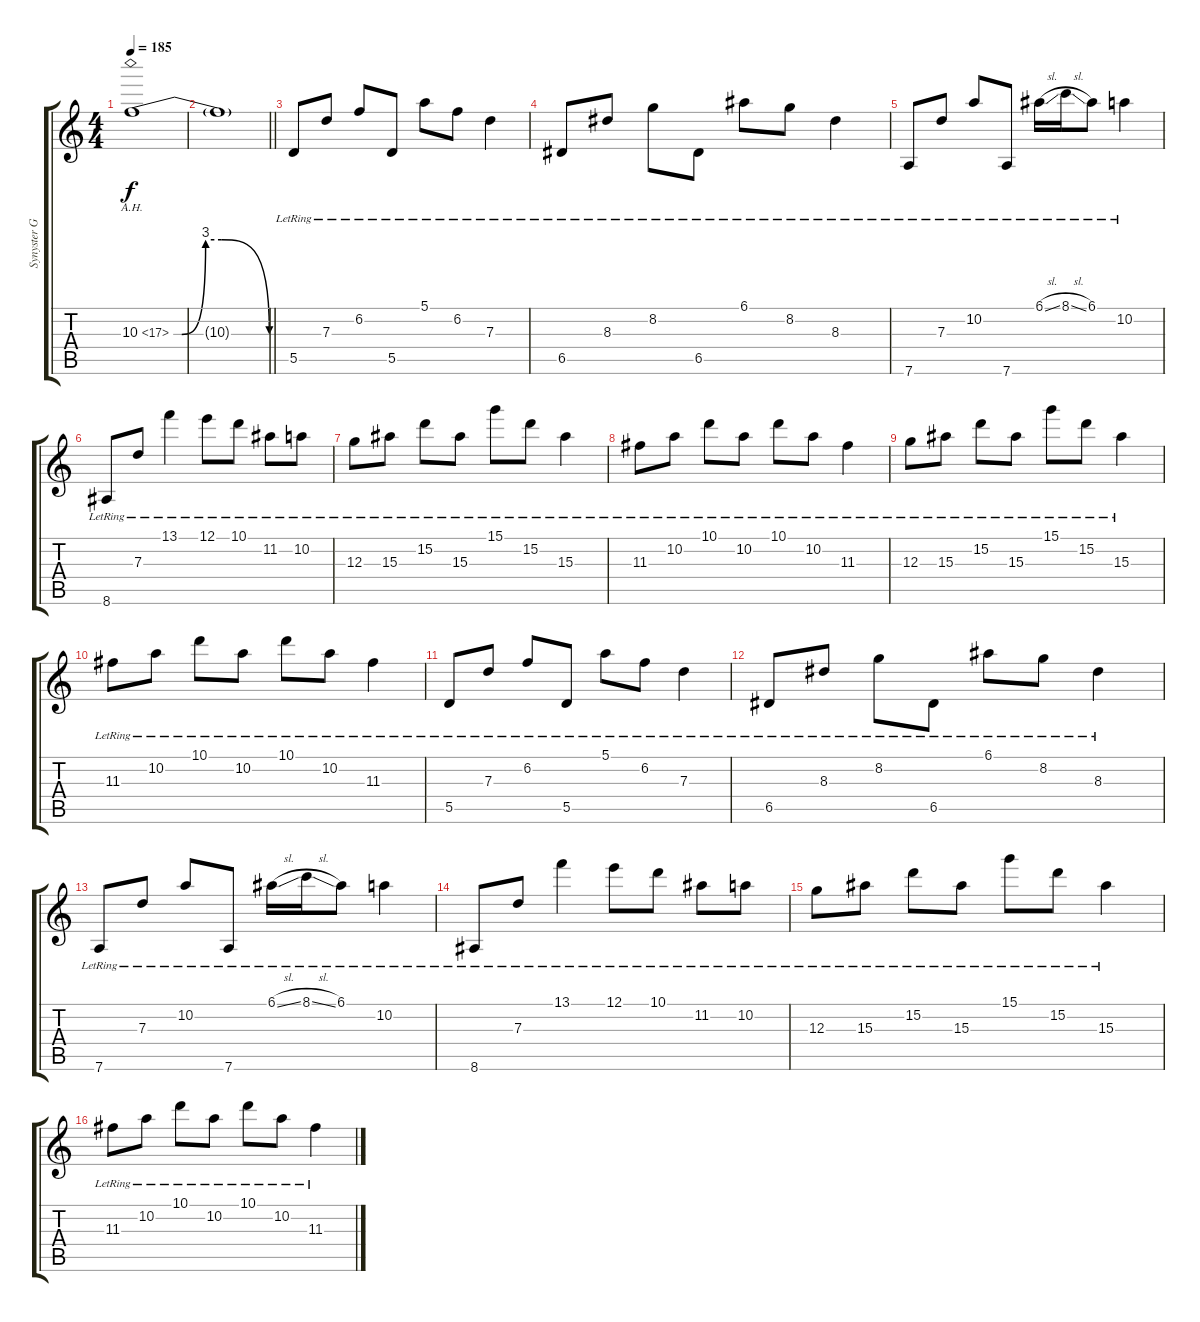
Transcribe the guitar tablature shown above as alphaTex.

\track ("Synyster Gates" "Synyster G") {instrument distortionguitar}
\staff {score tabs}
\tuning (E4 B3 G3 D3 A2 D2) {hide}
\ts (4 4)
\tempo 185
\clef g2
\ks c
10.3{be (custom 0 0 5 0 20 12 30 12 60 0) ah 7}.1{dy f} |
\barLineRight lightlight
10.3{t}.1 |
5.5{lr}.8{instrument electricguitarjazz} 7.3{lr}.8 6.2{lr}.8 5.5{lr}.8 5.1{lr}.8 6.2{lr}.8 7.3{lr}.4 |
6.5{lr}.8 8.3{lr}.8 8.2{lr}.8 6.5{lr}.8 6.1{lr}.8 8.2{lr}.8 8.3{lr}.4 |
7.6{lr}.8 7.3{lr}.8 10.2{lr}.8 7.6{lr}.8 6.1{sl lr}.16 8.1{sl lr}.16 6.1{lr}.8 10.2{lr}.4 |
8.6{lr}.8 7.3{lr}.8 13.1{lr}.4 12.1{lr}.8 10.1{lr}.8 11.2{lr}.8 10.2{lr}.8 |
12.3{lr}.8 15.3{lr}.8 15.2{lr}.8 15.3{lr}.8 15.1{lr}.8 15.2{lr}.8 15.3{lr}.4 |
11.3{lr}.8 10.2{lr}.8 10.1{lr}.8 10.2{lr}.8 10.1{lr}.8 10.2{lr}.8 11.3{lr}.4 |
12.3{lr}.8 15.3{lr}.8 15.2{lr}.8 15.3{lr}.8 15.1{lr}.8 15.2{lr}.8 15.3{lr}.4 |
11.3{lr}.8 10.2{lr}.8 10.1{lr}.8 10.2{lr}.8 10.1{lr}.8 10.2{lr}.8 11.3{lr}.4 |
5.5{lr}.8 7.3{lr}.8 6.2{lr}.8 5.5{lr}.8 5.1{lr}.8 6.2{lr}.8 7.3{lr}.4 |
6.5{lr}.8 8.3{lr}.8 8.2{lr}.8 6.5{lr}.8 6.1{lr}.8 8.2{lr}.8 8.3{lr}.4 |
7.6{lr}.8 7.3{lr}.8 10.2{lr}.8 7.6{lr}.8 6.1{sl lr}.16 8.1{sl lr}.16 6.1{lr}.8 10.2{lr}.4 |
8.6{lr}.8 7.3{lr}.8 13.1{lr}.4 12.1{lr}.8 10.1{lr}.8 11.2{lr}.8 10.2{lr}.8 |
12.3{lr}.8 15.3{lr}.8 15.2{lr}.8 15.3{lr}.8 15.1{lr}.8 15.2{lr}.8 15.3{lr}.4 |
11.3{lr}.8 10.2{lr}.8 10.1{lr}.8 10.2{lr}.8 10.1{lr}.8 10.2{lr}.8 11.3{lr}.4
